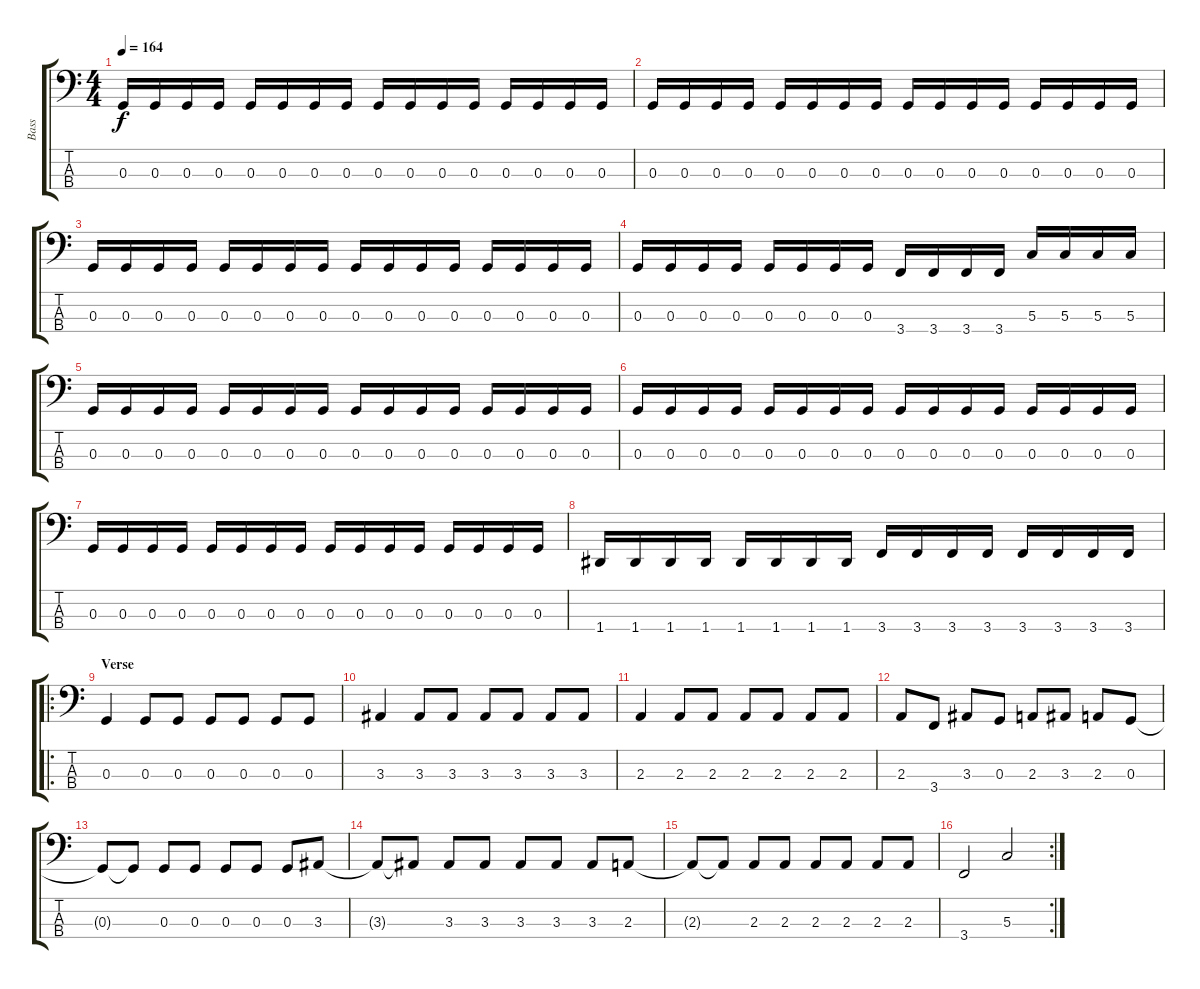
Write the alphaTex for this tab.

\track ("Bass" "Bass") {instrument electricbasspick}
\staff {score tabs}
\tuning (F2 C2 G1 D1) {hide}
\ts (4 4)
\tempo 164
\clef f4
\ks c
0.3.16{dy f} 0.3.16 0.3.16 0.3.16 0.3.16 0.3.16 0.3.16 0.3.16 0.3.16 0.3.16 0.3.16 0.3.16 0.3.16 0.3.16 0.3.16 0.3.16 |
0.3.16 0.3.16 0.3.16 0.3.16 0.3.16 0.3.16 0.3.16 0.3.16 0.3.16 0.3.16 0.3.16 0.3.16 0.3.16 0.3.16 0.3.16 0.3.16 |
0.3.16 0.3.16 0.3.16 0.3.16 0.3.16 0.3.16 0.3.16 0.3.16 0.3.16 0.3.16 0.3.16 0.3.16 0.3.16 0.3.16 0.3.16 0.3.16 |
0.3.16 0.3.16 0.3.16 0.3.16 0.3.16 0.3.16 0.3.16 0.3.16 3.4.16 3.4.16 3.4.16 3.4.16 5.3.16 5.3.16 5.3.16 5.3.16 |
0.3.16 0.3.16 0.3.16 0.3.16 0.3.16 0.3.16 0.3.16 0.3.16 0.3.16 0.3.16 0.3.16 0.3.16 0.3.16 0.3.16 0.3.16 0.3.16 |
0.3.16 0.3.16 0.3.16 0.3.16 0.3.16 0.3.16 0.3.16 0.3.16 0.3.16 0.3.16 0.3.16 0.3.16 0.3.16 0.3.16 0.3.16 0.3.16 |
0.3.16 0.3.16 0.3.16 0.3.16 0.3.16 0.3.16 0.3.16 0.3.16 0.3.16 0.3.16 0.3.16 0.3.16 0.3.16 0.3.16 0.3.16 0.3.16 |
1.4.16 1.4.16 1.4.16 1.4.16 1.4.16 1.4.16 1.4.16 1.4.16 3.4.16 3.4.16 3.4.16 3.4.16 3.4.16 3.4.16 3.4.16 3.4.16 |
\ro
\section ("" "Verse")
0.3.4 0.3.8 0.3.8 0.3.8 0.3.8 0.3.8 0.3.8 |
3.3.4 3.3.8 3.3.8 3.3.8 3.3.8 3.3.8 3.3.8 |
2.3.4 2.3.8 2.3.8 2.3.8 2.3.8 2.3.8 2.3.8 |
2.3.8 3.4.8 3.3.8 0.3.8 2.3.8 3.3.8 2.3.8 0.3.8 |
0.3{t}.8 0.3{t}.8 0.3.8 0.3.8 0.3.8 0.3.8 0.3.8 3.3.8 |
3.3{t}.8 3.3{t}.8 3.3.8 3.3.8 3.3.8 3.3.8 3.3.8 2.3.8 |
2.3{t}.8 2.3{t}.8 2.3.8 2.3.8 2.3.8 2.3.8 2.3.8 2.3.8 |
\rc 2
3.4.2 5.3.2
